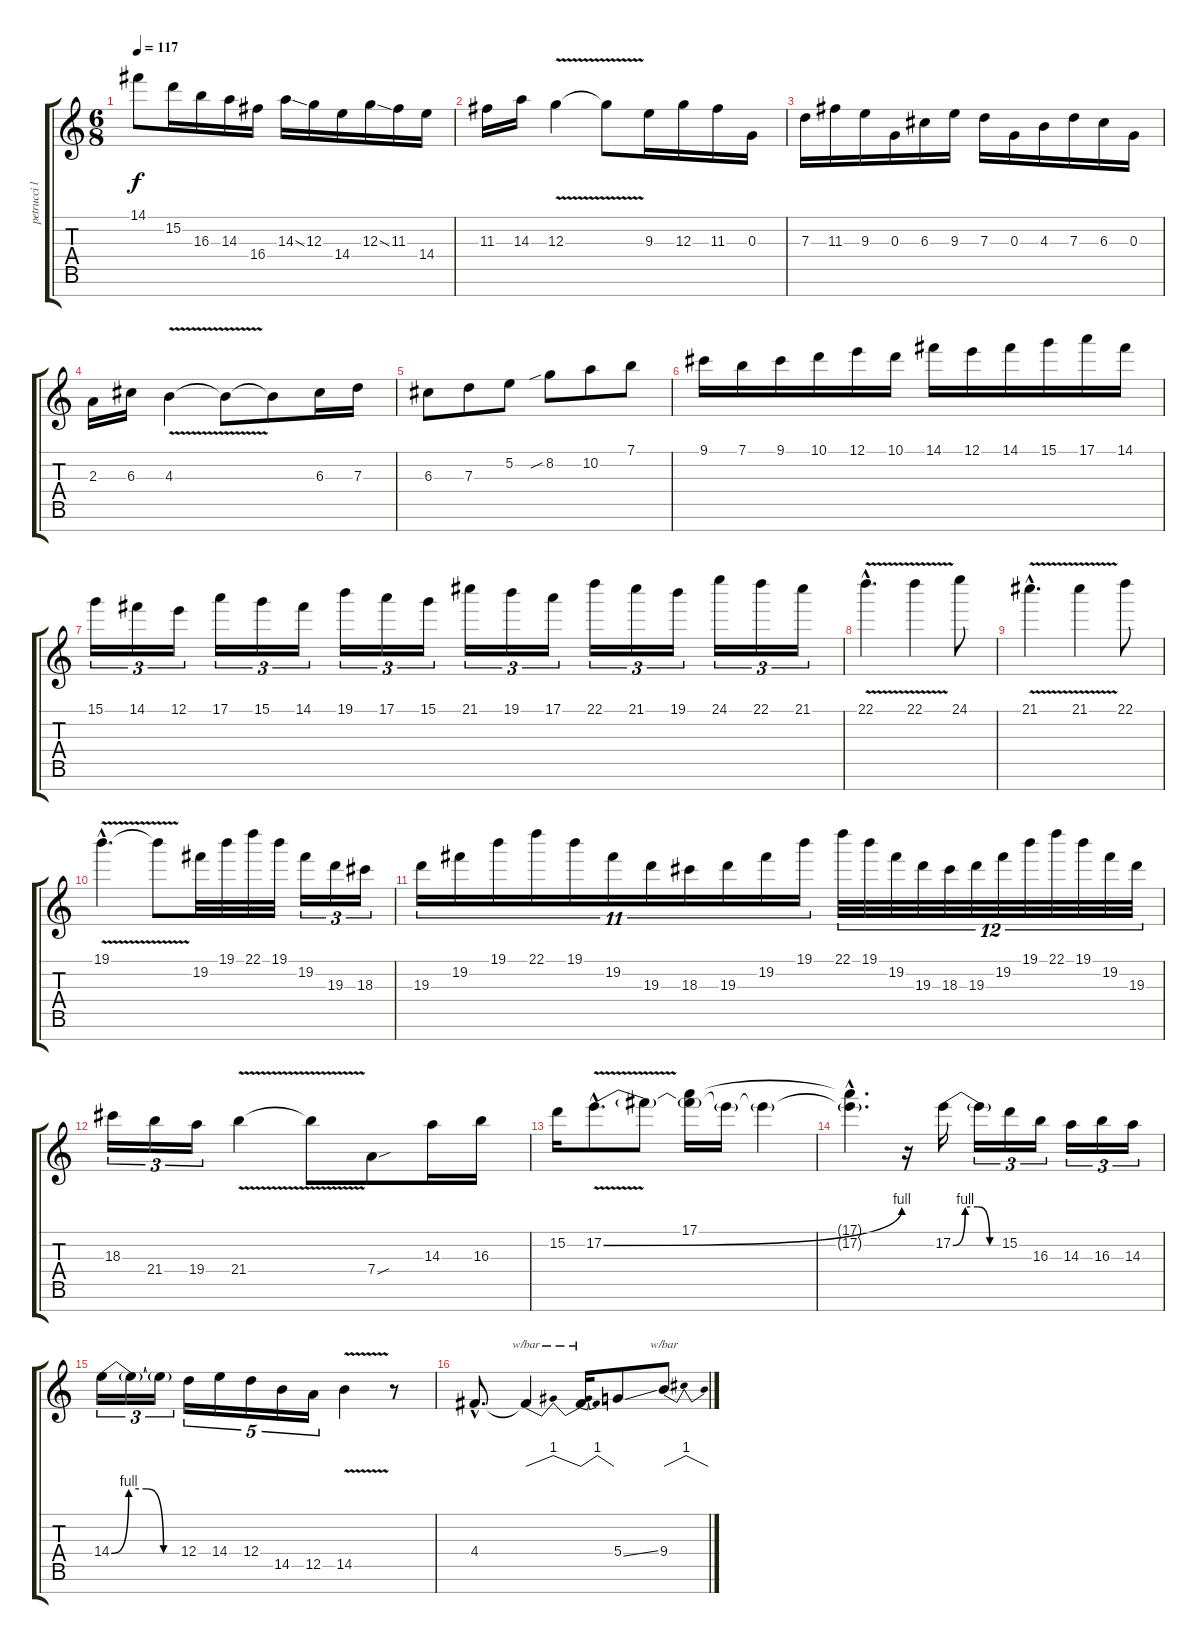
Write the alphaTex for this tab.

\track ("petrucci lead 7str." "petrucci l") {instrument distortionguitar}
\staff {score tabs}
\tuning (E4 B3 G3 D3 A2 E2 B1) {hide}
\ts (6 8)
\tempo 117
\clef g2
\ks c
14.1.8{dy f} 15.2.16 16.3.16 14.3.16 16.4.16 14.3{ss}.16 12.3.16 14.4.16 12.3{ss}.16 11.3.16 14.4.16 |
11.3.16 14.3.16 12.3{v}.4 12.3{t}.8 9.3.16 12.3.16 11.3.16 0.3.16 |
7.3.16 11.3.16 9.3.16 0.3.16 6.3.16 9.3.16 7.3.16 0.3.16 4.3.16 7.3.16 6.3.16 0.3.16 |
2.3.16 6.3.16 4.3{v}.4 4.3{t}.8 4.3{t}.8 6.3.16 7.3.16 |
6.3.8 7.3.8 5.2.8 8.2{sib}.8 10.2.8 7.1.8 |
9.1.16 7.1.16 9.1.16 10.1.16 12.1.16 10.1.16 14.1.16 12.1.16 14.1.16 15.1.16 17.1.16 14.1.16 |
15.1.16{tu (3 2)} 14.1.16{tu (3 2)} 12.1.16{tu (3 2)} 17.1.16{tu (3 2)} 15.1.16{tu (3 2)} 14.1.16{tu (3 2)} 19.1.16{tu (3 2)} 17.1.16{tu (3 2)} 15.1.16{tu (3 2)} 21.1.16{tu (3 2)} 19.1.16{tu (3 2)} 17.1.16{tu (3 2)} 22.1.16{tu (3 2)} 21.1.16{tu (3 2)} 19.1.16{tu (3 2)} 24.1.16{tu (3 2)} 22.1.16{tu (3 2)} 21.1.16{tu (3 2)} |
22.1{v hac}.4{d} 22.1{v}.4 24.1.8 |
21.1{v hac}.4{d} 21.1{v}.4 22.1.8 |
19.1{v hac}.4{d} 19.1{t}.8 19.2.32 19.1.32 22.1.32 19.1.32 19.2.16{tu (3 2)} 19.3.16{tu (3 2)} 18.3.16{tu (3 2)} |
19.3.16{tu (11 8)} 19.2.16{tu (11 8)} 19.1.16{tu (11 8)} 22.1.16{tu (11 8)} 19.1.16{tu (11 8)} 19.2.16{tu (11 8)} 19.3.16{tu (11 8)} 18.3.16{tu (11 8)} 19.3.16{tu (11 8)} 19.2.16{tu (11 8)} 19.1.16{tu (11 8)} 22.1.32{tu (12 8)} 19.1.32{tu (12 8)} 19.2.32{tu (12 8)} 19.3.32{tu (12 8)} 18.3.32{tu (12 8)} 19.3.32{tu (12 8)} 19.2.32{tu (12 8)} 19.1.32{tu (12 8)} 22.1.32{tu (12 8)} 19.1.32{tu (12 8)} 19.2.32{tu (12 8)} 19.3.32{tu (12 8)} |
18.3.16{tu (3 2)} 21.4.16{tu (3 2)} 19.4.16{tu (3 2)} 21.4{v}.4 21.4{t}.8 7.4{sou}.8 14.3.16 16.3.16 |
15.2.16 17.2{be (bend 0 0 60 4) v hac}.8{d} 17.2{t}.8 (17.1 17.2{t}).16 17.2{t}.16 17.2{t}.4 |
(17.1{hac t} 17.2{hac t}).4{d} r.16 17.2{be (custom 0 0 15 4 30 4 45 0 60 0)}.16 17.2{t}.16{tu (3 2)} 15.2.16{tu (3 2)} 16.3.16{tu (3 2)} 14.3.16{tu (3 2)} 16.3.16{tu (3 2)} 14.3.16{tu (3 2)} |
14.4{be (custom 0 0 15 4 30 4 45 0 60 0)}.16{tu (3 2)} 14.4{t}.16{tu (3 2)} 14.4{t}.16{tu (3 2)} 12.4.16{tu (5 4)} 14.4.16{tu (5 4)} 12.4.16{tu (5 4)} 14.5.16{tu (5 4)} 12.5.16{tu (5 4)} 14.5{v}.4 r.8 |
4.4{hac}.8{d} 4.4{t}.4{tbe (dip default 0 0 30 4 60 0)} 4.4{t}.16{tbe (dip default 0 0 30 4 60 0)} 5.4{ss}.8 9.4{ss}.8{tbe (dip default 0 0 30 4 60 0)}
